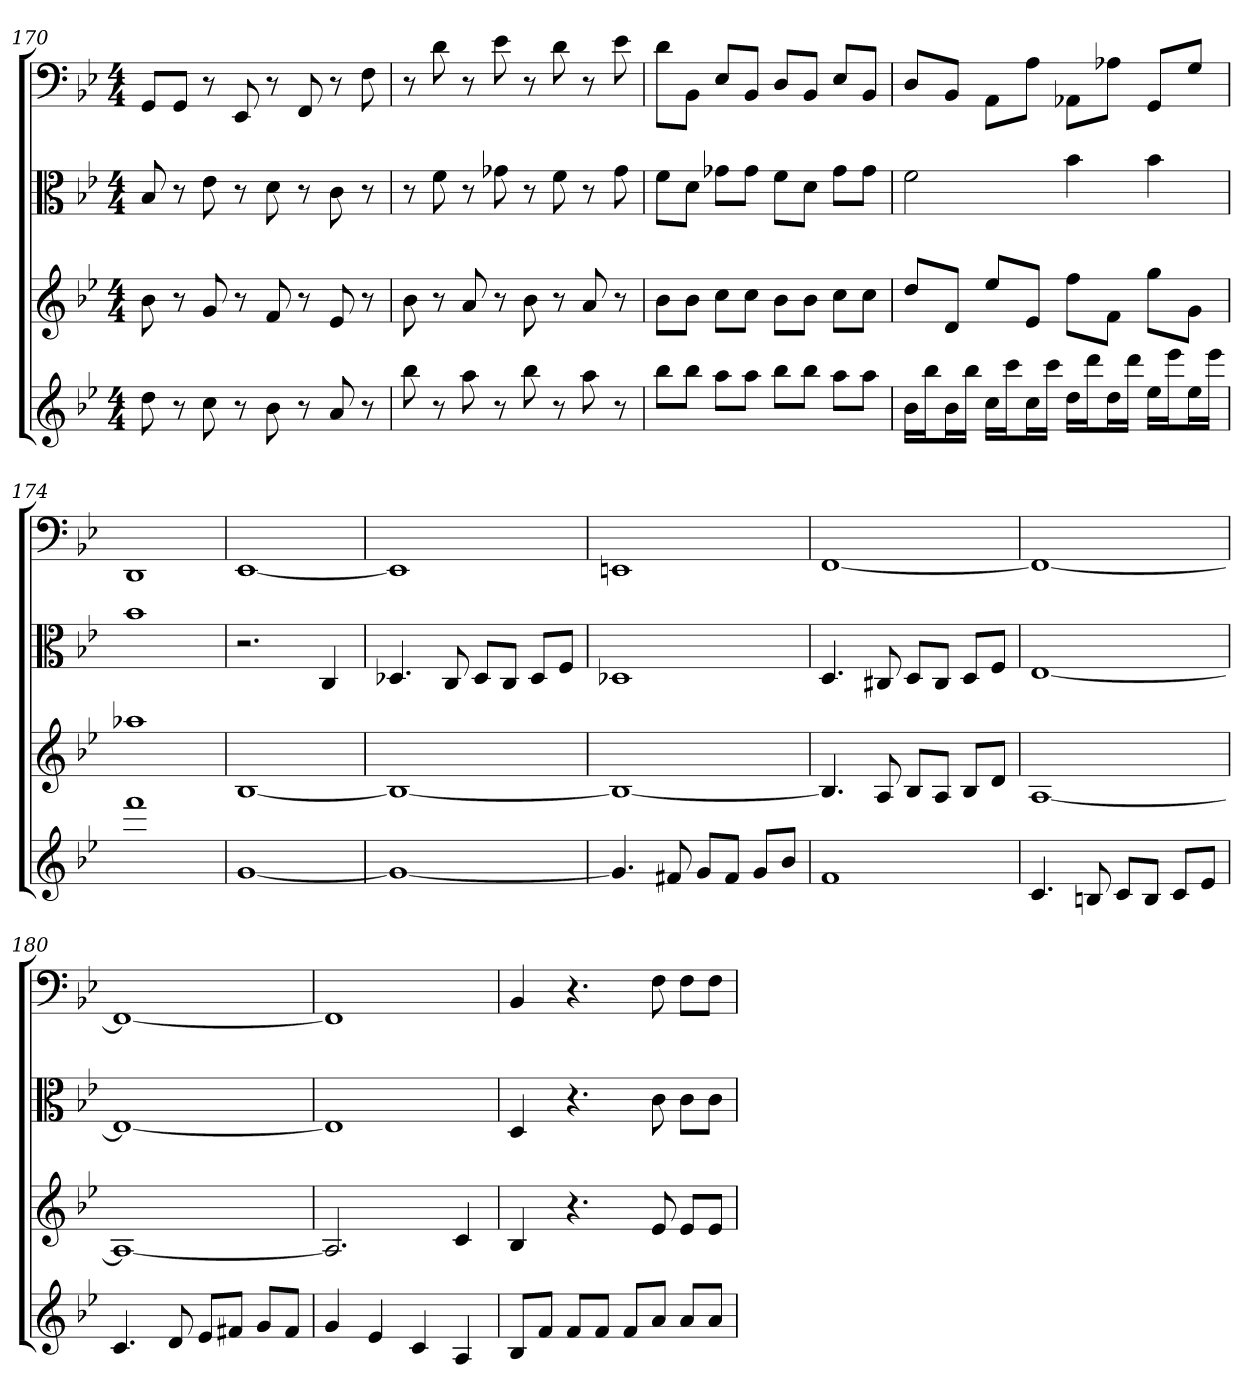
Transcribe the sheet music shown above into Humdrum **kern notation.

**kern	**kern	**kern	**kern
*part4	*part3	*part2	*part1
*staff4	*staff3	*staff2	*staff1
*	*	*clefC3	*clefF4
*k[b-e-]	*k[b-e-]	*k[b-e-]	*k[b-e-]
*B-:	*B-:	*B-:	*B-:
*M4/4	*M4/4	*M4/4	*M4/4
=170	=170	=170	=170
8dd	8b-	8B-	8GG/L
8r	8r	8r	8GG/J
8cc	8g	8e-	8r
8r	8r	8r	8EE-
8b-	8f	8d	8r
8r	8r	8r	8FF
8a	8e-	8c	8r
8r	8r	8r	8F
=171	=171	=171	=171
8bb-	8b-	8r	8r
8r	8r	8f	8d
8aa	8a	8r	8r
8r	8r	8g-X	8e-
8bb-	8b-	8r	8r
8r	8r	8f	8d
8aa	8a	8r	8r
8r	8r	8g-	8e-
=172	=172	=172	=172
8bb-L	8b-L	8f\L	8d\L
8bb-J	8b-J	8d\J	8BB-\J
8aaL	8ccL	8g-X\L	8E-/L
8aaJ	8ccJ	8g-\J	8BB-/J
8bb-L	8b-L	8f\L	8D/L
8bb-J	8b-J	8d\J	8BB-/J
8aaL	8ccL	8g-\L	8E-/L
8aaJ	8ccJ	8g-\J	8BB-/J
=173	=173	=173	=173
16b-LL	8ddL	2f	8D/L
16bb-J	.	.	.
16b-L	8dJ	.	8BB-/J
16bb-JJ	.	.	.
16ccLL	8ee-L	.	8AA\L
16cccJ	.	.	.
16ccL	8e-J	.	8A\J
16cccJJ	.	.	.
16ddLL	8ffL	4b-	8AA-X\L
16dddJ	.	.	.
16ddL	8fJ	.	8A-X\J
16dddJJ	.	.	.
16ee-LL	8ggL	4b-	8GG/L
16eee-J	.	.	.
16ee-L	8gJ	.	8G/J
16eee-JJ	.	.	.
=174	=174	=174	=174
1fff	1aa-X	1b-	1DD
=175	=175	=175	=175
[1g	[1B-	2.r	[1EE-
.	.	4C	.
=176	=176	=176	=176
1g_	1B-_	4.D-X	1EE-]
.	.	8C	.
.	.	8D-/L	.
.	.	8C/J	.
.	.	8D-/L	.
.	.	8F/J	.
=177	=177	=177	=177
4.g]	1B-_	1D-X	1EEn
8f#X	.	.	.
8gL	.	.	.
8f#J	.	.	.
8gL	.	.	.
8b-J	.	.	.
=178	=178	=178	=178
1f	4.B-]	4.D	[1FF
.	8A	8C#X	.
.	8B-L	8D/L	.
.	8AJ	8C#/J	.
.	8B-L	8D/L	.
.	8dJ	8F/J	.
=179	=179	=179	=179
4.c	[1A	[1E-	1FF_
8Bn	.	.	.
8cL	.	.	.
8BJ	.	.	.
8cL	.	.	.
8e-J	.	.	.
=180	=180	=180	=180
4.c	1A_	1E-_	1FF_
8d	.	.	.
8e-L	.	.	.
8f#XJ	.	.	.
8gL	.	.	.
8f#J	.	.	.
=181	=181	=181	=181
4g	2.A]	1E-]	1FF]
4e-	.	.	.
4c	.	.	.
4A	4c	.	.
=182	=182	=182	=182
8B-L	4B-	4D	4BB-
8fJ	.	.	.
8fL	4.r	4.r	4.r
8fJ	.	.	.
8fL	.	.	.
8aJ	8e-	8c	8F
8aL	8e-L	8c\L	8F\L
8aJ	8e-J	8c\J	8F\J
=	=	=	=
*-	*-	*-	*-
